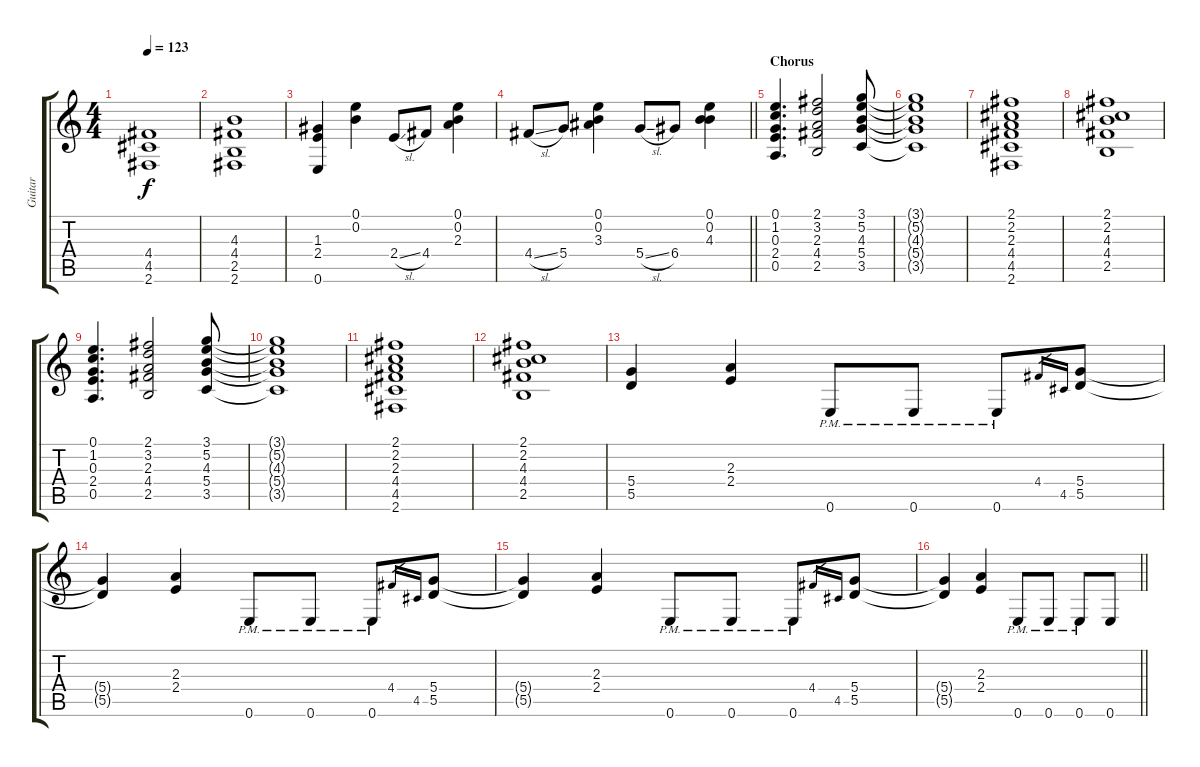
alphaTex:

\track ("Guitar" "Guitar") {instrument overdrivenguitar}
\staff {score tabs}
\tuning (E4 B3 G3 D3 A2 E2) {hide}
\ts (4 4)
\tempo 123
\clef g2
\ks c
(4.4 4.5 2.6).1{dy f} |
(4.3 4.4 2.5 2.6).1 |
(1.3 2.4 0.6).4 (0.1 0.2).4 2.4{sl}.8 4.4.8 (0.1 0.2 2.3).4 |
\barLineRight lightlight
4.4{sl}.8 5.4.8 (0.1 0.2 3.3).4 5.4{sl}.8 6.4.8 (0.1 0.2 4.3).4 |
\section ("" "Chorus")
(0.1 1.2 0.3 2.4 0.5).4{d} (2.1 3.2 2.3 4.4 2.5).2 (3.1 5.2 4.3 5.4 3.5).8 |
(3.1{t} 5.2{t} 4.3{t} 5.4{t} 3.5{t}).1 |
(2.1 2.2 2.3 4.4 4.5 2.6).1 |
(2.1 2.2 4.3 4.4 2.5).1 |
(0.1 1.2 0.3 2.4 0.5).4{d} (2.1 3.2 2.3 4.4 2.5).2 (3.1 5.2 4.3 5.4 3.5).8 |
(3.1{t} 5.2{t} 4.3{t} 5.4{t} 3.5{t}).1 |
(2.1 2.2 2.3 4.4 4.5 2.6).1 |
(2.1 2.2 4.3 4.4 2.5).1 |
(5.4 5.5).4 (2.3 2.4).4 0.6{pm}.8 0.6{pm}.8 0.6{pm}.8 4.4.16{gr} 4.5.16{gr} (5.4 5.5).8 |
(5.4{t} 5.5{t}).4 (2.3 2.4).4 0.6{pm}.8 0.6{pm}.8 0.6{pm}.8 4.4.16{gr} 4.5.16{gr} (5.4 5.5).8 |
(5.4{t} 5.5{t}).4 (2.3 2.4).4 0.6{pm}.8 0.6{pm}.8 0.6{pm}.8 4.4.16{gr} 4.5.16{gr} (5.4 5.5).8 |
\barLineRight lightlight
(5.4{t} 5.5{t}).4 (2.3 2.4).4 0.6{pm}.8 0.6{pm}.8 0.6{pm}.8 0.6.8
